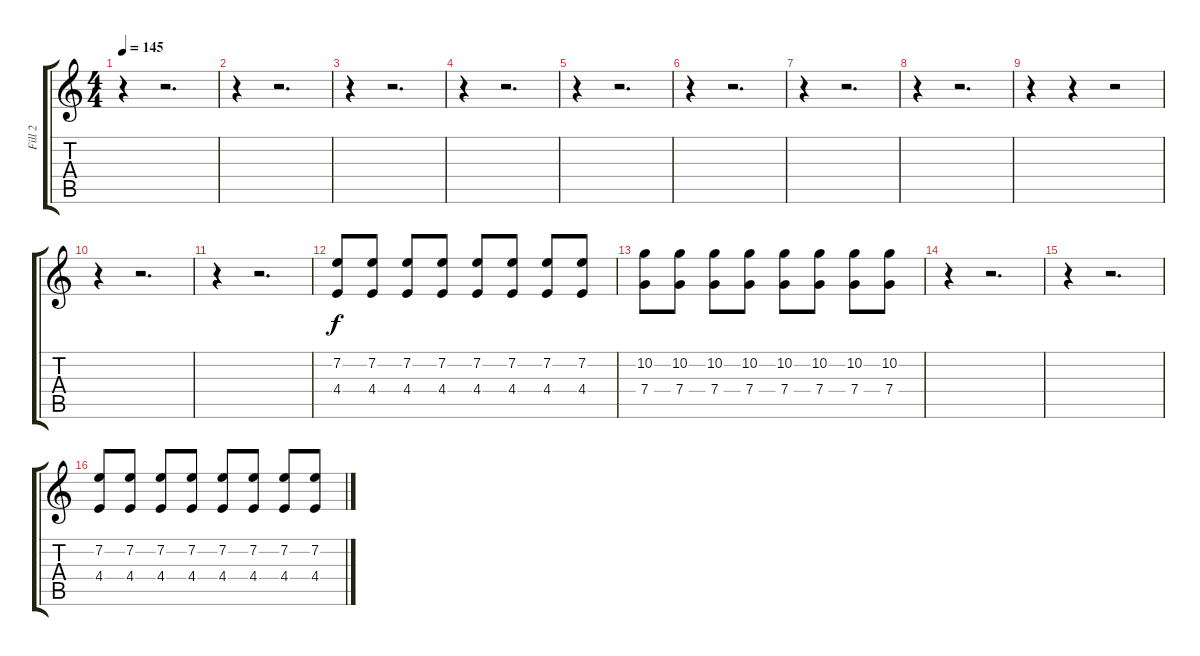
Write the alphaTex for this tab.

\track ("Fill 2" "Fill 2") {instrument distortionguitar}
\staff {score tabs}
\tuning (D4 A3 F3 C3 G2 C2) {hide}
\ts (4 4)
\tempo 145
\clef g2
\ks c
r.4{dy f} r.2{d} |
r.4 r.2{d} |
r.4 r.2{d} |
r.4 r.2{d} |
r.4 r.2{d} |
r.4 r.2{d} |
r.4 r.2{d} |
r.4 r.2{d} |
r.4 r.4 r.2 |
r.4 r.2{d} |
r.4 r.2{d} |
(7.2 4.4).8 (7.2 4.4).8 (7.2 4.4).8 (7.2 4.4).8 (7.2 4.4).8 (7.2 4.4).8 (7.2 4.4).8 (7.2 4.4).8 |
(10.2 7.4).8 (10.2 7.4).8 (10.2 7.4).8 (10.2 7.4).8 (10.2 7.4).8 (10.2 7.4).8 (10.2 7.4).8 (10.2 7.4).8 |
r.4 r.2{d} |
r.4 r.2{d} |
(7.2 4.4).8 (7.2 4.4).8 (7.2 4.4).8 (7.2 4.4).8 (7.2 4.4).8 (7.2 4.4).8 (7.2 4.4).8 (7.2 4.4).8
